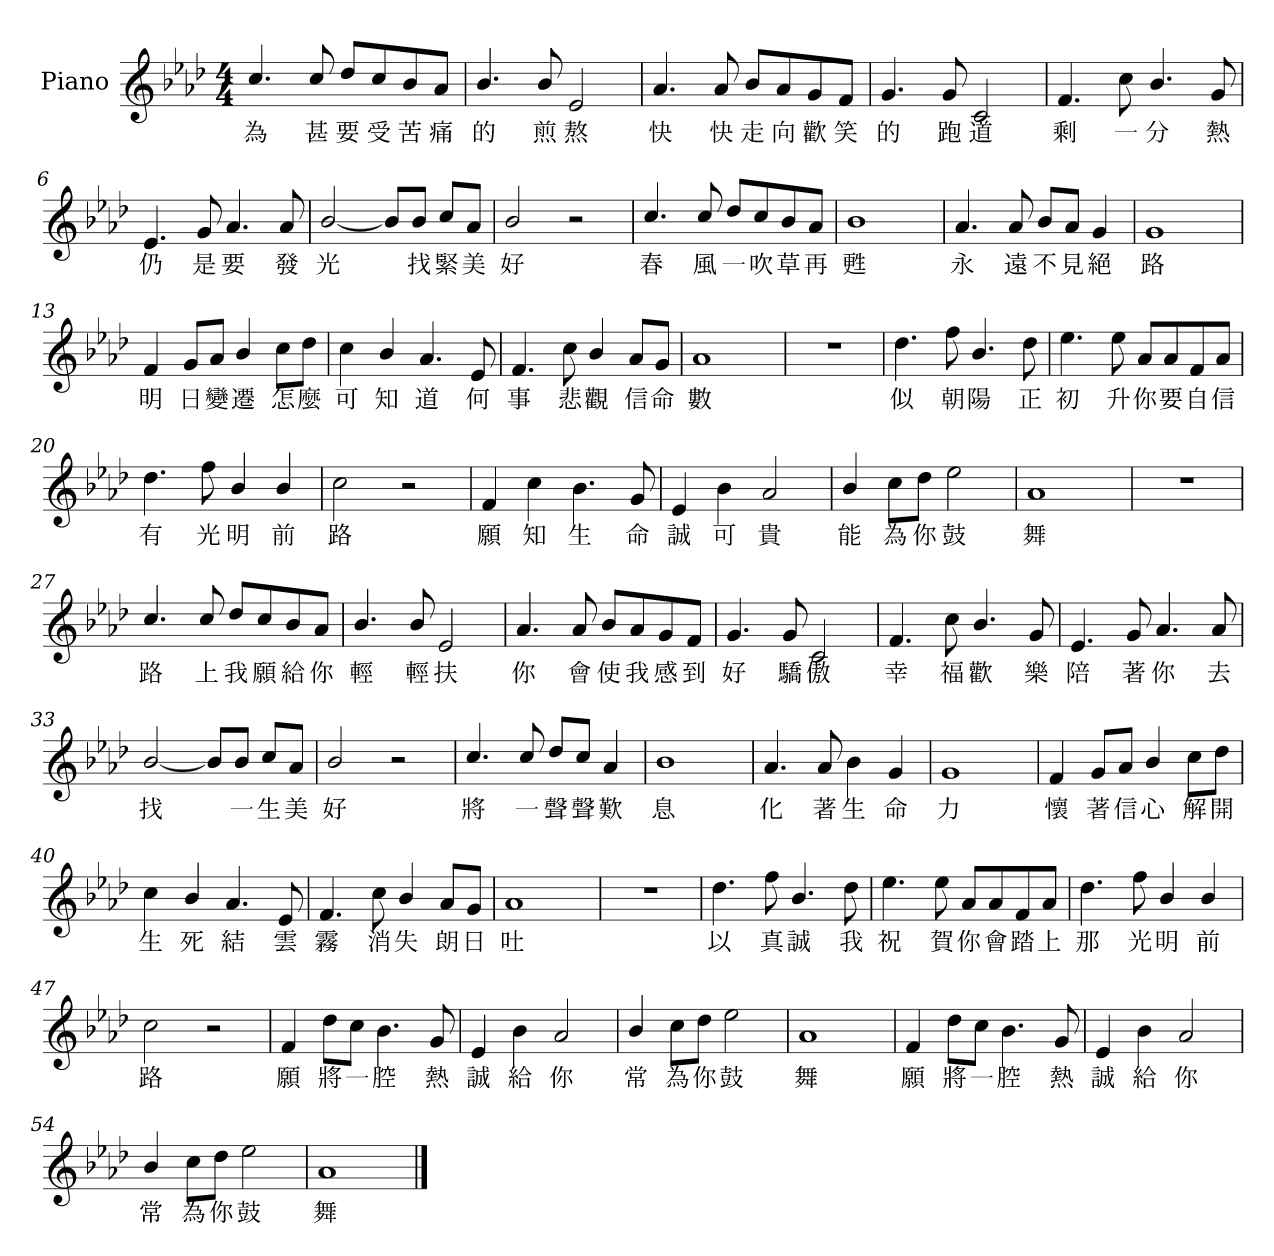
**kern	**text
*part1	*part1
*staff1	*staff1
*I"Piano	*
*I'Pno	*
*clefG2	*
*k[b-e-a-d-]	*
*M4/4	*
=1	=1
!	!LO:LY:b
4.cc/	為
!	!LO:LY:b
8cc/	甚
!	!LO:LY:b
8dd-/L	要
!	!LO:LY:b
8cc/	受
!	!LO:LY:b
8b-/	苦
!	!LO:LY:b
8a-/J	痛
=2	=2
!	!LO:LY:b
4.b-/	的
!	!LO:LY:b
8b-/	煎
!	!LO:LY:b
2e-/	熬
=3	=3
!	!LO:LY:b
4.a-/	快
!	!LO:LY:b
8a-/	快
!	!LO:LY:b
8b-/L	走
!	!LO:LY:b
8a-/	向
!	!LO:LY:b
8g/	歡
!	!LO:LY:b
8f/J	笑
=4	=4
!	!LO:LY:b
4.g/	的
!	!LO:LY:b
8g/	跑
!	!LO:LY:b
2c/	道
=5	=5
!	!LO:LY:b
4.f/	剩
!	!LO:LY:b
8cc\	一
!	!LO:LY:b
4.b-/	分
!	!LO:LY:b
8g/	熱
!!LO:LB:g=z
=6	=6
!	!LO:LY:b
4.e-/	仍
!	!LO:LY:b
8g/	是
!	!LO:LY:b
4.a-/	要
!	!LO:LY:b
8a-/	發
=7	=7
!	!LO:LY:b
[2b-/	光
8b-/L]	.
!	!LO:LY:b
8b-/J	找
!	!LO:LY:b
8cc/L	緊
!	!LO:LY:b
8a-/J	美
=8	=8
!	!LO:LY:b
2b-/	好
2r	.
=9	=9
!	!LO:LY:b
4.cc/	春
!	!LO:LY:b
8cc/	風
!	!LO:LY:b
8dd-/L	一
!	!LO:LY:b
8cc/	吹
!	!LO:LY:b
8b-/	草
!	!LO:LY:b
8a-/J	再
=10	=10
!	!LO:LY:b
1b-	甦
=11	=11
!	!LO:LY:b
4.a-/	永
!	!LO:LY:b
8a-/	遠
!	!LO:LY:b
8b-/L	不
!	!LO:LY:b
8a-/J	見
!	!LO:LY:b
4g/	絕
!!LO:LB:g=z
=12	=12
!	!LO:LY:b
1g	路
=13	=13
!	!LO:LY:b
4f/	明
!	!LO:LY:b
8g/L	日
!	!LO:LY:b
8a-/J	變
!	!LO:LY:b
4b-/	遷
!	!LO:LY:b
8cc\L	怎
!	!LO:LY:b
8dd-\J	麼
=14	=14
!	!LO:LY:b
4cc\	可
!	!LO:LY:b
4b-/	知
!	!LO:LY:b
4.a-/	道
!	!LO:LY:b
8e-/	何
=15	=15
!	!LO:LY:b
4.f/	事
!	!LO:LY:b
8cc\	悲
!	!LO:LY:b
4b-/	觀
!	!LO:LY:b
8a-/L	信
!	!LO:LY:b
8g/J	命
=16	=16
!	!LO:LY:b
1a-	數
=17	=17
1r	.
=18	=18
!	!LO:LY:b
4.dd-\	似
!	!LO:LY:b
8ff\	朝
!	!LO:LY:b
4.b-/	陽
!	!LO:LY:b
8dd-\	正
!!LO:LB:g=z
=19	=19
!	!LO:LY:b
4.ee-\	初
!	!LO:LY:b
8ee-\	升
!	!LO:LY:b
8a-/L	你
!	!LO:LY:b
8a-/	要
!	!LO:LY:b
8f/	自
!	!LO:LY:b
8a-/J	信
=20	=20
!	!LO:LY:b
4.dd-\	有
!	!LO:LY:b
8ff\	光
!	!LO:LY:b
4b-/	明
!	!LO:LY:b
4b-/	前
=21	=21
!	!LO:LY:b
2cc\	路
2r	.
=22	=22
!	!LO:LY:b
4f/	願
!	!LO:LY:b
4cc\	知
!	!LO:LY:b
4.b-\	生
!	!LO:LY:b
8g/	命
=23	=23
!	!LO:LY:b
4e-/	誠
!	!LO:LY:b
4b-\	可
!	!LO:LY:b
2a-/	貴
=24	=24
!	!LO:LY:b
4b-/	能
!	!LO:LY:b
8cc\L	為
!	!LO:LY:b
8dd-\J	你
!	!LO:LY:b
2ee-\	鼓
!!LO:LB:g=z
=25	=25
!	!LO:LY:b
1a-	舞
=26	=26
1r	.
=27	=27
!	!LO:LY:b
4.cc/	路
!	!LO:LY:b
8cc/	上
!	!LO:LY:b
8dd-/L	我
!	!LO:LY:b
8cc/	願
!	!LO:LY:b
8b-/	給
!	!LO:LY:b
8a-/J	你
=28	=28
!	!LO:LY:b
4.b-/	輕
!	!LO:LY:b
8b-/	輕
!	!LO:LY:b
2e-/	扶
=29	=29
!	!LO:LY:b
4.a-/	你
!	!LO:LY:b
8a-/	會
!	!LO:LY:b
8b-/L	使
!	!LO:LY:b
8a-/	我
!	!LO:LY:b
8g/	感
!	!LO:LY:b
8f/J	到
=30	=30
!	!LO:LY:b
4.g/	好
!	!LO:LY:b
8g/	驕
!	!LO:LY:b
2c/	傲
!!LO:LB:g=z
=31	=31
!	!LO:LY:b
4.f/	幸
!	!LO:LY:b
8cc\	福
!	!LO:LY:b
4.b-/	歡
!	!LO:LY:b
8g/	樂
=32	=32
!	!LO:LY:b
4.e-/	陪
!	!LO:LY:b
8g/	著
!	!LO:LY:b
4.a-/	你
!	!LO:LY:b
8a-/	去
=33	=33
!	!LO:LY:b
[2b-/	找
8b-/L]	.
!	!LO:LY:b
8b-/J	一
!	!LO:LY:b
8cc/L	生
!	!LO:LY:b
8a-/J	美
=34	=34
!	!LO:LY:b
2b-/	好
2r	.
=35	=35
!	!LO:LY:b
4.cc/	將
!	!LO:LY:b
8cc/	一
!	!LO:LY:b
8dd-/L	聲
!	!LO:LY:b
8cc/J	聲
!	!LO:LY:b
4a-/	歎
=36	=36
!	!LO:LY:b
1b-	息
!!LO:LB:g=z
=37	=37
!	!LO:LY:b
4.a-/	化
!	!LO:LY:b
8a-/	著
!	!LO:LY:b
4b-\	生
!	!LO:LY:b
4g/	命
=38	=38
!	!LO:LY:b
1g	力
=39	=39
!	!LO:LY:b
4f/	懷
!	!LO:LY:b
8g/L	著
!	!LO:LY:b
8a-/J	信
!	!LO:LY:b
4b-/	心
!	!LO:LY:b
8cc\L	解
!	!LO:LY:b
8dd-\J	開
=40	=40
!	!LO:LY:b
4cc\	生
!	!LO:LY:b
4b-/	死
!	!LO:LY:b
4.a-/	結
!	!LO:LY:b
8e-/	雲
=41	=41
!	!LO:LY:b
4.f/	霧
!	!LO:LY:b
8cc\	消
!	!LO:LY:b
4b-/	失
!	!LO:LY:b
8a-/L	朗
!	!LO:LY:b
8g/J	日
=42	=42
!	!LO:LY:b
1a-	吐
!!LO:LB:g=z
=43	=43
1r	.
=44	=44
!	!LO:LY:b
4.dd-\	以
!	!LO:LY:b
8ff\	真
!	!LO:LY:b
4.b-/	誠
!	!LO:LY:b
8dd-\	我
=45	=45
!	!LO:LY:b
4.ee-\	祝
!	!LO:LY:b
8ee-\	賀
!	!LO:LY:b
8a-/L	你
!	!LO:LY:b
8a-/	會
!	!LO:LY:b
8f/	踏
!	!LO:LY:b
8a-/J	上
=46	=46
!	!LO:LY:b
4.dd-\	那
!	!LO:LY:b
8ff\	光
!	!LO:LY:b
4b-/	明
!	!LO:LY:b
4b-/	前
=47	=47
!	!LO:LY:b
2cc\	路
2r	.
=48	=48
!	!LO:LY:b
4f/	願
!	!LO:LY:b
8dd-\L	將
!	!LO:LY:b
8cc\J	一
!	!LO:LY:b
4.b-\	腔
!	!LO:LY:b
8g/	熱
!!LO:LB:g=z
=49	=49
!	!LO:LY:b
4e-/	誠
!	!LO:LY:b
4b-\	給
!	!LO:LY:b
2a-/	你
=50	=50
!	!LO:LY:b
4b-/	常
!	!LO:LY:b
8cc\L	為
!	!LO:LY:b
8dd-\J	你
!	!LO:LY:b
2ee-\	鼓
=51	=51
!	!LO:LY:b
1a-	舞
=52	=52
!	!LO:LY:b
4f/	願
!	!LO:LY:b
8dd-\L	將
!	!LO:LY:b
8cc\J	一
!	!LO:LY:b
4.b-\	腔
!	!LO:LY:b
8g/	熱
=53	=53
!	!LO:LY:b
4e-/	誠
!	!LO:LY:b
4b-\	給
!	!LO:LY:b
2a-/	你
=54	=54
!	!LO:LY:b
4b-/	常
!	!LO:LY:b
8cc\L	為
!	!LO:LY:b
8dd-\J	你
!	!LO:LY:b
2ee-\	鼓
=55	=55
!	!LO:LY:b
1a-	舞
==	==
*-	*-
